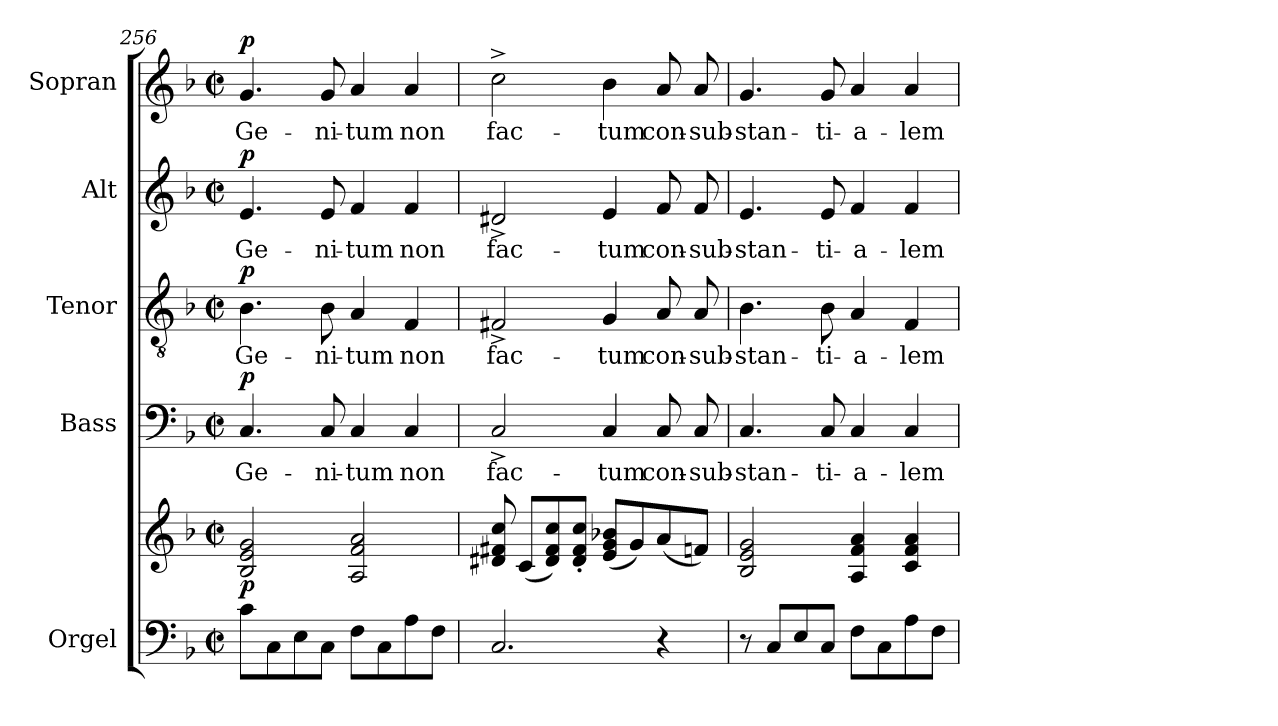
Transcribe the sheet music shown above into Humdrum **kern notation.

**kern	**kern	**dynam	**kern	**text	**dynam	**kern	**text	**dynam	**kern	**text	**dynam	**kern	**text	**dynam
*part5	*part5	*part5	*part4	*part4	*part4	*part3	*part3	*part3	*part2	*part2	*part2	*part1	*part1	*part1
*staff6	*staff5	*staff5/6	*staff4	*staff4	*staff4	*staff3	*staff3	*staff3	*staff2	*staff2	*staff2	*staff1	*staff1	*staff1
*I"Orgel	*	*	*I"Bass	*	*	*I"Tenor	*	*	*I"Alt	*	*	*I"Sopran	*	*
*I'Org.	*	*	*I'B.	*	*	*I'T.	*	*	*I'A.	*	*	*I'S.	*	*
*clefF4	*clefG2	*	*clefF4	*	*	*clefGv2	*	*	*clefG2	*	*	*clefG2	*	*
*k[b-]	*k[b-]	*	*k[b-]	*	*	*k[b-]	*	*	*k[b-]	*	*	*k[b-]	*	*
*F:	*F:	*	*F:	*	*	*F:	*	*	*F:	*	*	*F:	*	*
*M2/2	*M2/2	*	*M2/2	*	*	*M2/2	*	*	*M2/2	*	*	*M2/2	*	*
*met(c|)	*met(c|)	*	*met(c|)	*	*	*met(c|)	*	*	*met(c|)	*	*	*met(c|)	*	*
=256	=256	=256	=256	=256	=256	=256	=256	=256	=256	=256	=256	=256	=256	=256
!	!	!LO:DY:b	!	!LO:LY:b	!LO:DY:a	!	!LO:LY:b	!LO:DY:a	!	!LO:LY:b	!LO:DY:a	!	!LO:LY:b	!LO:DY:a
8c\L	2B-/ 2e/ 2g/	p	4.C/	Ge-	p	4.B-\	Ge-	p	4.e/	Ge-	p	4.g/	Ge-	p
8C\	.	.	.	.	.	.	.	.	.	.	.	.	.	.
8E\	.	.	.	.	.	.	.	.	.	.	.	.	.	.
!	!	!	!	!LO:LY:b	!	!	!LO:LY:b	!	!	!LO:LY:b	!	!	!LO:LY:b	!
8C\J	.	.	8C/	-ni-	.	8B-\	-ni-	.	8e/	-ni-	.	8g/	-ni-	.
!	!	!	!	!LO:LY:b	!	!	!LO:LY:b	!	!	!LO:LY:b	!	!	!LO:LY:b	!
8F\L	2A/ 2f/ 2a/	.	4C/	-tum	.	4A/	-tum	.	4f/	-tum	.	4a/	-tum	.
8C\	.	.	.	.	.	.	.	.	.	.	.	.	.	.
!	!	!	!	!LO:LY:b	!	!	!LO:LY:b	!	!	!LO:LY:b	!	!	!LO:LY:b	!
8A\	.	.	4C/	non	.	4F/	non	.	4f/	non	.	4a/	non	.
8F\J	.	.	.	.	.	.	.	.	.	.	.	.	.	.
=257	=257	=257	=257	=257	=257	=257	=257	=257	=257	=257	=257	=257	=257	=257
!	!	!	!	!LO:LY:b	!	!	!LO:LY:b	!	!	!LO:LY:b	!	!	!LO:LY:b	!
2.C/	8d#X/ 8f#X/ 8cc/	.	2C^>/	fac-	.	2F#X^>/	fac-	.	2d#X^>/	fac-	.	2cc^>\	fac-	.
.	(<8c/L	.	.	.	.	.	.	.	.	.	.	.	.	.
.	8d#/ 8f#/ 8cc/)	.	.	.	.	.	.	.	.	.	.	.	.	.
.	8d#/'< 8f#/'< 8cc/'<J	.	.	.	.	.	.	.	.	.	.	.	.	.
!	!	!	!	!LO:LY:b	!	!	!LO:LY:b	!	!	!LO:LY:b	!	!	!LO:LY:b	!
.	(<8e/ 8g/ 8b-X/L	.	4C/	-tum	.	4G/	-tum	.	4e/	-tum	.	4b-\	-tum	.
.	8g/)	.	.	.	.	.	.	.	.	.	.	.	.	.
!	!	!	!	!LO:LY:b	!	!	!LO:LY:b	!	!	!LO:LY:b	!	!	!LO:LY:b	!
4r	(<8a/	.	8C/	con-	.	8A/	con-	.	8f/	con-	.	8a/	con-	.
!	!	!	!	!LO:LY:b	!	!	!LO:LY:b	!	!	!LO:LY:b	!	!	!LO:LY:b	!
.	8fn/J)	.	8C/	-sub-	.	8A/	-sub-	.	8f/	-sub-	.	8a/	-sub-	.
=258	=258	=258	=258	=258	=258	=258	=258	=258	=258	=258	=258	=258	=258	=258
!	!	!	!	!LO:LY:b	!	!	!LO:LY:b	!	!	!LO:LY:b	!	!	!LO:LY:b	!
8r	2B-/ 2e/ 2g/	.	4.C/	-stan-	.	4.B-\	-stan-	.	4.e/	-stan-	.	4.g/	-stan-	.
8C/L	.	.	.	.	.	.	.	.	.	.	.	.	.	.
8E/	.	.	.	.	.	.	.	.	.	.	.	.	.	.
!	!	!	!	!LO:LY:b	!	!	!LO:LY:b	!	!	!LO:LY:b	!	!	!LO:LY:b	!
8C/J	.	.	8C/	-ti-	.	8B-\	-ti-	.	8e/	-ti-	.	8g/	-ti-	.
!	!	!	!	!LO:LY:b	!	!	!LO:LY:b	!	!	!LO:LY:b	!	!	!LO:LY:b	!
8F\L	4A/ 4f/ 4a/	.	4C/	-a-	.	4A/	-a-	.	4f/	-a-	.	4a/	-a-	.
8C\	.	.	.	.	.	.	.	.	.	.	.	.	.	.
!	!	!	!	!LO:LY:b	!	!	!LO:LY:b	!	!	!LO:LY:b	!	!	!LO:LY:b	!
8A\	4c/ 4f/ 4a/	.	4C/	-lem	.	4F/	-lem	.	4f/	-lem	.	4a/	-lem	.
8F\J	.	.	.	.	.	.	.	.	.	.	.	.	.	.
=	=	=	=	=	=	=	=	=	=	=	=	=	=	=
*-	*-	*-	*-	*-	*-	*-	*-	*-	*-	*-	*-	*-	*-	*-
